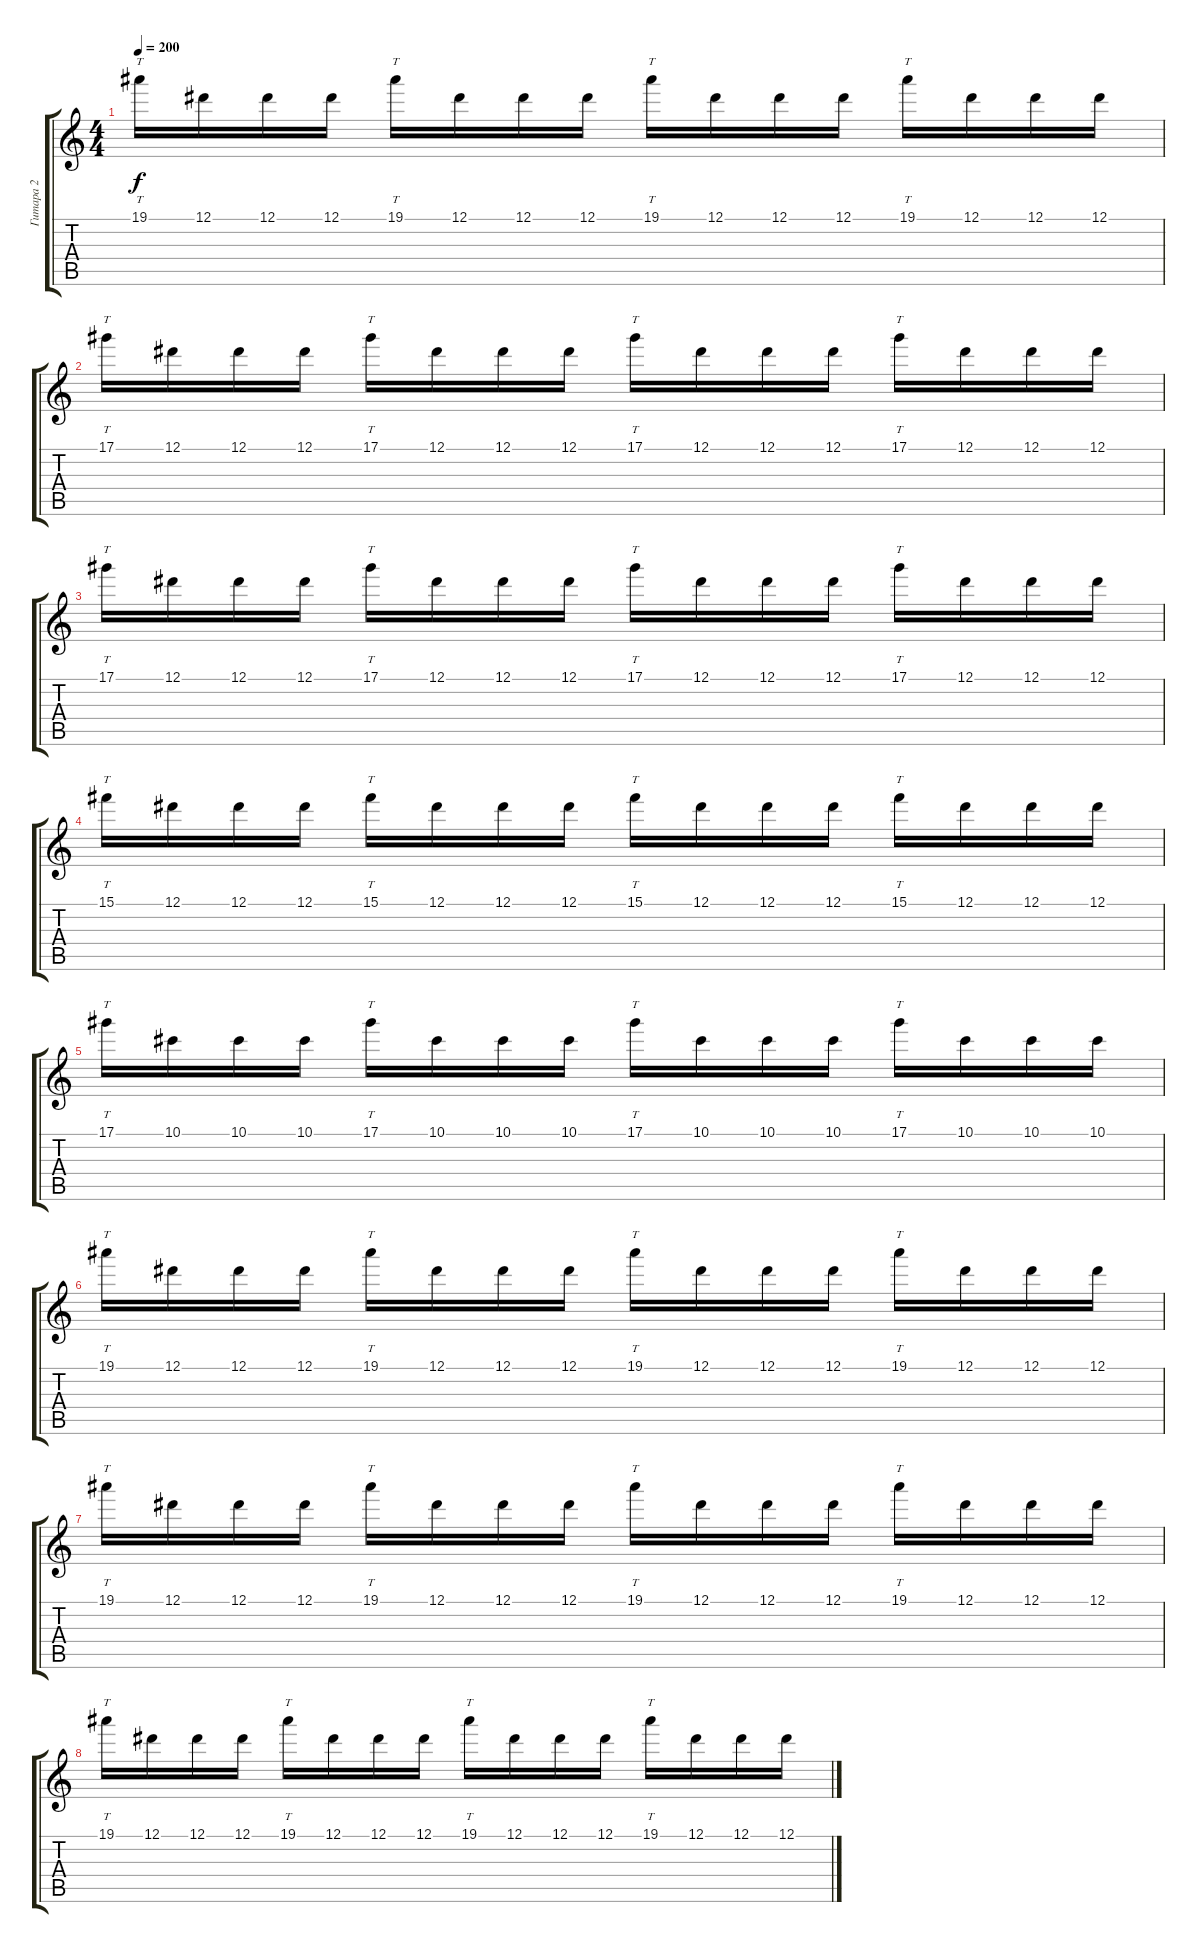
\track ("Гитара 2" "Гитара 2") {instrument distortionguitar}
\staff {score tabs}
\tuning (Eb4 Bb3 Gb3 Db3 Ab2 Eb2) {hide}
\ts (4 4)
\tempo 200
\clef g2
\ks c
19.1.16{tt dy f} 12.1.16 12.1.16 12.1.16 19.1.16{tt} 12.1.16 12.1.16 12.1.16 19.1.16{tt} 12.1.16 12.1.16 12.1.16 19.1.16{tt} 12.1.16 12.1.16 12.1.16 |
17.1.16{tt} 12.1.16 12.1.16 12.1.16 17.1.16{tt} 12.1.16 12.1.16 12.1.16 17.1.16{tt} 12.1.16 12.1.16 12.1.16 17.1.16{tt} 12.1.16 12.1.16 12.1.16 |
17.1.16{tt} 12.1.16 12.1.16 12.1.16 17.1.16{tt} 12.1.16 12.1.16 12.1.16 17.1.16{tt} 12.1.16 12.1.16 12.1.16 17.1.16{tt} 12.1.16 12.1.16 12.1.16 |
15.1.16{tt} 12.1.16 12.1.16 12.1.16 15.1.16{tt} 12.1.16 12.1.16 12.1.16 15.1.16{tt} 12.1.16 12.1.16 12.1.16 15.1.16{tt} 12.1.16 12.1.16 12.1.16 |
17.1.16{tt} 10.1.16 10.1.16 10.1.16 17.1.16{tt} 10.1.16 10.1.16 10.1.16 17.1.16{tt} 10.1.16 10.1.16 10.1.16 17.1.16{tt} 10.1.16 10.1.16 10.1.16 |
19.1.16{tt} 12.1.16 12.1.16 12.1.16 19.1.16{tt} 12.1.16 12.1.16 12.1.16 19.1.16{tt} 12.1.16 12.1.16 12.1.16 19.1.16{tt} 12.1.16 12.1.16 12.1.16 |
19.1.16{tt} 12.1.16 12.1.16 12.1.16 19.1.16{tt} 12.1.16 12.1.16 12.1.16 19.1.16{tt} 12.1.16 12.1.16 12.1.16 19.1.16{tt} 12.1.16 12.1.16 12.1.16 |
19.1.16{tt} 12.1.16 12.1.16 12.1.16 19.1.16{tt} 12.1.16 12.1.16 12.1.16 19.1.16{tt} 12.1.16 12.1.16 12.1.16 19.1.16{tt} 12.1.16 12.1.16 12.1.16
